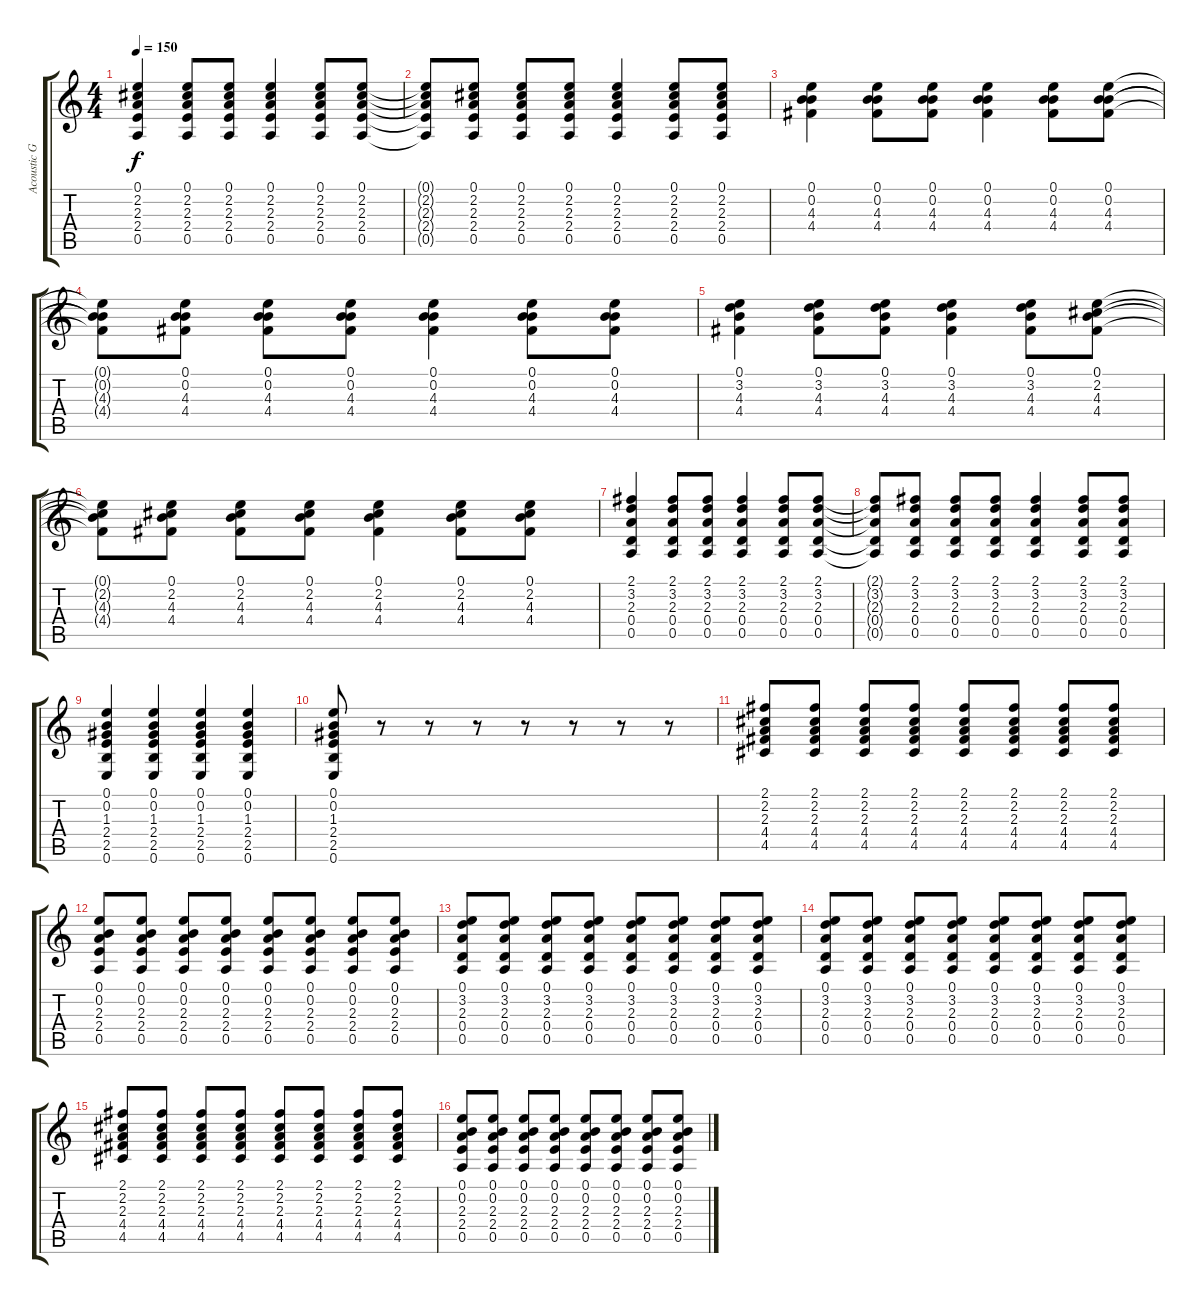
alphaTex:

\track ("Acoustic Guitar (Standard)" "Acoustic G") {instrument acousticguitarsteel}
\staff {score tabs}
\tuning (E4 B3 G3 D3 A2 E2) {hide}
\ts (4 4)
\tempo 150
\clef g2
\ks c
(0.1 2.2 2.3 2.4 0.5).4{dy f} (0.1 2.2 2.3 2.4 0.5).8 (0.1 2.2 2.3 2.4 0.5).8 (0.1 2.2 2.3 2.4 0.5).4 (0.1 2.2 2.3 2.4 0.5).8 (0.1 2.2 2.3 2.4 0.5).8 |
(0.1{t} 2.2{t} 2.3{t} 2.4{t} 0.5{t}).8 (0.1 2.2 2.3 2.4 0.5).8 (0.1 2.2 2.3 2.4 0.5).8 (0.1 2.2 2.3 2.4 0.5).8 (0.1 2.2 2.3 2.4 0.5).4 (0.1 2.2 2.3 2.4 0.5).8 (0.1 2.2 2.3 2.4 0.5).8 |
(0.1 0.2 4.3 4.4).4 (0.1 0.2 4.3 4.4).8 (0.1 0.2 4.3 4.4).8 (0.1 0.2 4.3 4.4).4 (0.1 0.2 4.3 4.4).8 (0.1 0.2 4.3 4.4).8 |
(0.1{t} 0.2{t} 4.3{t} 4.4{t}).8 (0.1 0.2 4.3 4.4).8 (0.1 0.2 4.3 4.4).8 (0.1 0.2 4.3 4.4).8 (0.1 0.2 4.3 4.4).4 (0.1 0.2 4.3 4.4).8 (0.1 0.2 4.3 4.4).8 |
(0.1 3.2 4.3 4.4).4 (0.1 3.2 4.3 4.4).8 (0.1 3.2 4.3 4.4).8 (0.1 3.2 4.3 4.4).4 (0.1 3.2 4.3 4.4).8 (0.1 2.2 4.3 4.4).8 |
(0.1{t} 2.2{t} 4.3{t} 4.4{t}).8 (0.1 2.2 4.3 4.4).8 (0.1 2.2 4.3 4.4).8 (0.1 2.2 4.3 4.4).8 (0.1 2.2 4.3 4.4).4 (0.1 2.2 4.3 4.4).8 (0.1 2.2 4.3 4.4).8 |
(2.1 3.2 2.3 0.4 0.5).4 (2.1 3.2 2.3 0.4 0.5).8 (2.1 3.2 2.3 0.4 0.5).8 (2.1 3.2 2.3 0.4 0.5).4 (2.1 3.2 2.3 0.4 0.5).8 (2.1 3.2 2.3 0.4 0.5).8 |
(2.1{t} 3.2{t} 2.3{t} 0.4{t} 0.5{t}).8 (2.1 3.2 2.3 0.4 0.5).8 (2.1 3.2 2.3 0.4 0.5).8 (2.1 3.2 2.3 0.4 0.5).8 (2.1 3.2 2.3 0.4 0.5).4 (2.1 3.2 2.3 0.4 0.5).8 (2.1 3.2 2.3 0.4 0.5).8 |
(0.1 0.2 1.3 2.4 2.5 0.6).4 (0.1 0.2 1.3 2.4 2.5 0.6).4 (0.1 0.2 1.3 2.4 2.5 0.6).4 (0.1 0.2 1.3 2.4 2.5 0.6).4 |
(0.1 0.2 1.3 2.4 2.5 0.6).8 r.8 r.8 r.8 r.8 r.8 r.8 r.8 |
(2.1 2.2 2.3 4.4 4.5).8 (2.1 2.2 2.3 4.4 4.5).8 (2.1 2.2 2.3 4.4 4.5).8 (2.1 2.2 2.3 4.4 4.5).8 (2.1 2.2 2.3 4.4 4.5).8 (2.1 2.2 2.3 4.4 4.5).8 (2.1 2.2 2.3 4.4 4.5).8 (2.1 2.2 2.3 4.4 4.5).8 |
(0.1 0.2 2.3 2.4 0.5).8 (0.1 0.2 2.3 2.4 0.5).8 (0.1 0.2 2.3 2.4 0.5).8 (0.1 0.2 2.3 2.4 0.5).8 (0.1 0.2 2.3 2.4 0.5).8 (0.1 0.2 2.3 2.4 0.5).8 (0.1 0.2 2.3 2.4 0.5).8 (0.1 0.2 2.3 2.4 0.5).8 |
(0.1 3.2 2.3 0.4 0.5).8 (0.1 3.2 2.3 0.4 0.5).8 (0.1 3.2 2.3 0.4 0.5).8 (0.1 3.2 2.3 0.4 0.5).8 (0.1 3.2 2.3 0.4 0.5).8 (0.1 3.2 2.3 0.4 0.5).8 (0.1 3.2 2.3 0.4 0.5).8 (0.1 3.2 2.3 0.4 0.5).8 |
(0.1 3.2 2.3 0.4 0.5).8 (0.1 3.2 2.3 0.4 0.5).8 (0.1 3.2 2.3 0.4 0.5).8 (0.1 3.2 2.3 0.4 0.5).8 (0.1 3.2 2.3 0.4 0.5).8 (0.1 3.2 2.3 0.4 0.5).8 (0.1 3.2 2.3 0.4 0.5).8 (0.1 3.2 2.3 0.4 0.5).8 |
(2.1 2.2 2.3 4.4 4.5).8 (2.1 2.2 2.3 4.4 4.5).8 (2.1 2.2 2.3 4.4 4.5).8 (2.1 2.2 2.3 4.4 4.5).8 (2.1 2.2 2.3 4.4 4.5).8 (2.1 2.2 2.3 4.4 4.5).8 (2.1 2.2 2.3 4.4 4.5).8 (2.1 2.2 2.3 4.4 4.5).8 |
(0.1 0.2 2.3 2.4 0.5).8 (0.1 0.2 2.3 2.4 0.5).8 (0.1 0.2 2.3 2.4 0.5).8 (0.1 0.2 2.3 2.4 0.5).8 (0.1 0.2 2.3 2.4 0.5).8 (0.1 0.2 2.3 2.4 0.5).8 (0.1 0.2 2.3 2.4 0.5).8 (0.1 0.2 2.3 2.4 0.5).8
